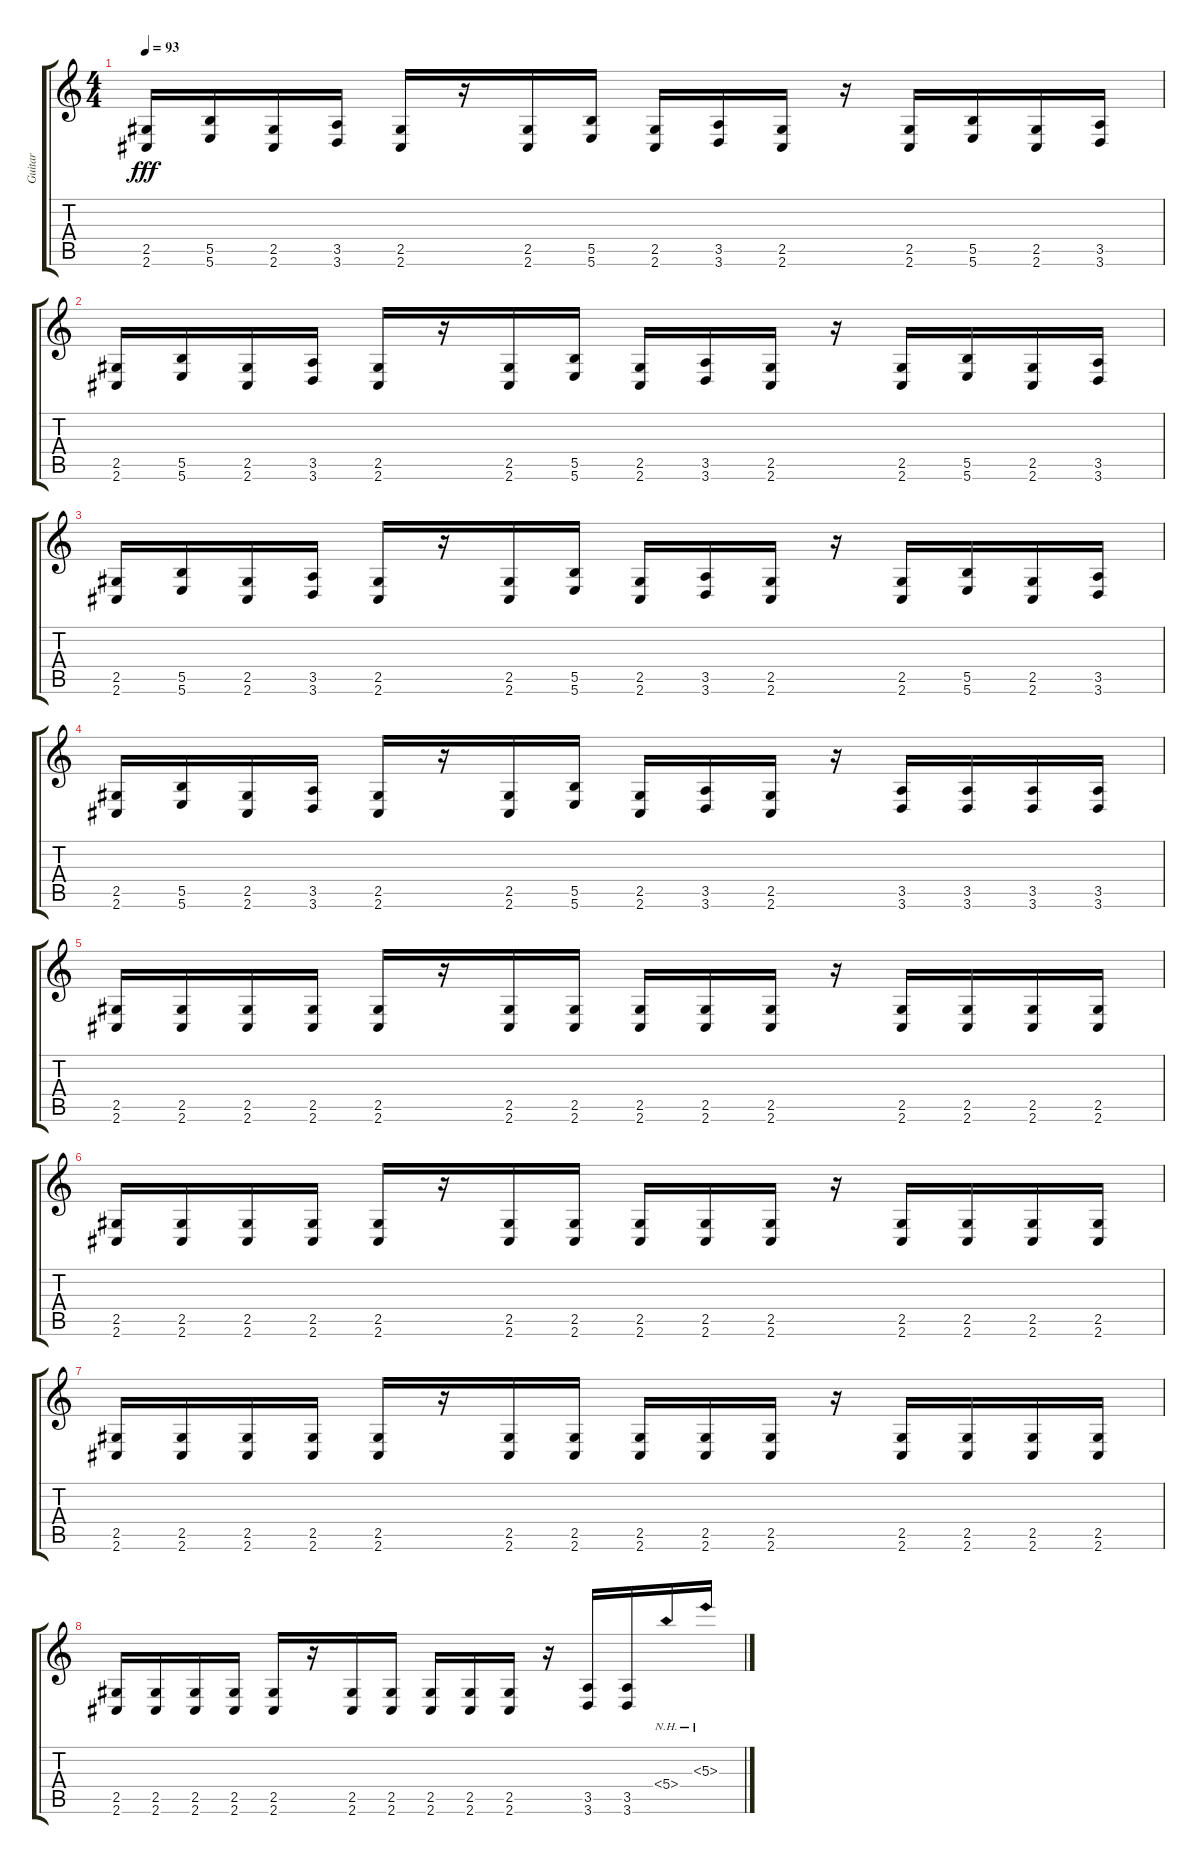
\track ("Guitar" "Guitar") {instrument overdrivenguitar}
\staff {score tabs}
\tuning (Db4 Ab3 E3 B2 Gb2 B1) {hide}
\ts (4 4)
\tempo 93
\clef g2
\ks c
(2.5 2.6).16{dy fff} (5.5 5.6).16 (2.5 2.6).16 (3.5 3.6).16 (2.5 2.6).16 r.16 (2.5 2.6).16 (5.5 5.6).16 (2.5 2.6).16 (3.5 3.6).16 (2.5 2.6).16 r.16 (2.5 2.6).16 (5.5 5.6).16 (2.5 2.6).16 (3.5 3.6).16 |
(2.5 2.6).16 (5.5 5.6).16 (2.5 2.6).16 (3.5 3.6).16 (2.5 2.6).16 r.16 (2.5 2.6).16 (5.5 5.6).16 (2.5 2.6).16 (3.5 3.6).16 (2.5 2.6).16 r.16 (2.5 2.6).16 (5.5 5.6).16 (2.5 2.6).16 (3.5 3.6).16 |
(2.5 2.6).16 (5.5 5.6).16 (2.5 2.6).16 (3.5 3.6).16 (2.5 2.6).16 r.16 (2.5 2.6).16 (5.5 5.6).16 (2.5 2.6).16 (3.5 3.6).16 (2.5 2.6).16 r.16 (2.5 2.6).16 (5.5 5.6).16 (2.5 2.6).16 (3.5 3.6).16 |
(2.5 2.6).16 (5.5 5.6).16 (2.5 2.6).16 (3.5 3.6).16 (2.5 2.6).16 r.16 (2.5 2.6).16 (5.5 5.6).16 (2.5 2.6).16 (3.5 3.6).16 (2.5 2.6).16 r.16 (3.5 3.6).16 (3.5 3.6).16 (3.5 3.6).16 (3.5 3.6).16 |
(2.5 2.6).16 (2.5 2.6).16 (2.5 2.6).16 (2.5 2.6).16 (2.5 2.6).16 r.16 (2.5 2.6).16 (2.5 2.6).16 (2.5 2.6).16 (2.5 2.6).16 (2.5 2.6).16 r.16 (2.5 2.6).16 (2.5 2.6).16 (2.5 2.6).16 (2.5 2.6).16 |
(2.5 2.6).16 (2.5 2.6).16 (2.5 2.6).16 (2.5 2.6).16 (2.5 2.6).16 r.16 (2.5 2.6).16 (2.5 2.6).16 (2.5 2.6).16 (2.5 2.6).16 (2.5 2.6).16 r.16 (2.5 2.6).16 (2.5 2.6).16 (2.5 2.6).16 (2.5 2.6).16 |
(2.5 2.6).16 (2.5 2.6).16 (2.5 2.6).16 (2.5 2.6).16 (2.5 2.6).16 r.16 (2.5 2.6).16 (2.5 2.6).16 (2.5 2.6).16 (2.5 2.6).16 (2.5 2.6).16 r.16 (2.5 2.6).16 (2.5 2.6).16 (2.5 2.6).16 (2.5 2.6).16 |
(2.5 2.6).16 (2.5 2.6).16 (2.5 2.6).16 (2.5 2.6).16 (2.5 2.6).16 r.16 (2.5 2.6).16 (2.5 2.6).16 (2.5 2.6).16 (2.5 2.6).16 (2.5 2.6).16 r.16 (3.5 3.6).16 (3.5 3.6).16 5.4{nh}.16 5.3{nh}.16
